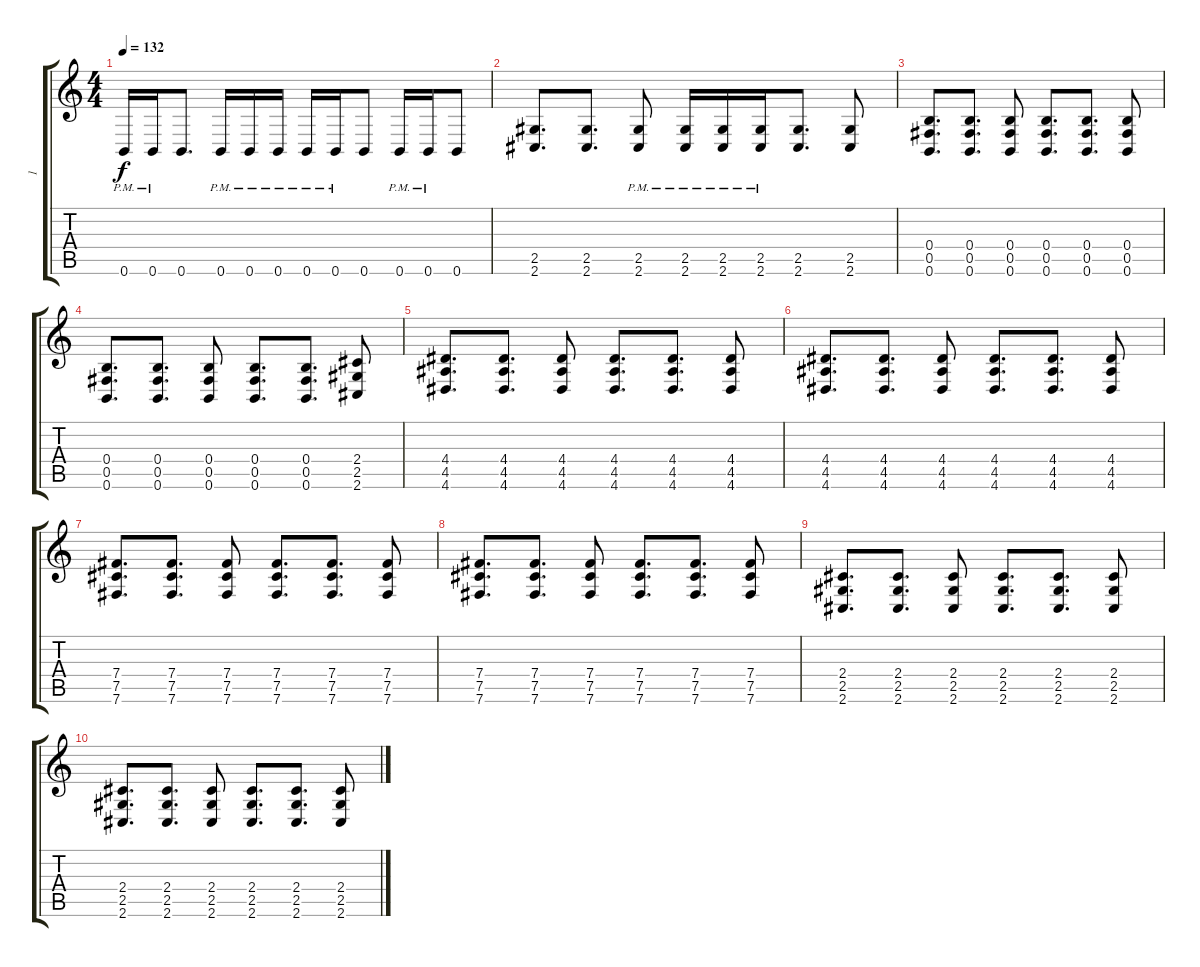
\track ("1" "1") {instrument distortionguitar}
\staff {score tabs}
\tuning (Db4 Ab3 E3 B2 Gb2 B1) {hide}
\ts (4 4)
\tempo 132
\clef g2
\ks c
0.6{pm}.16{dy f} 0.6{pm}.16 0.6.8{d} 0.6{pm}.16 0.6{pm}.16 0.6{pm}.16 0.6{pm}.16 0.6{pm}.16 0.6.8 0.6{pm}.16 0.6{pm}.16 0.6.8 |
(2.5 2.6).8{d} (2.5 2.6).8{d} (2.5{pm} 2.6{pm}).8 (2.5{pm} 2.6{pm}).16 (2.5{pm} 2.6{pm}).16 (2.5{pm} 2.6{pm}).16 (2.5 2.6).8{d} (2.5 2.6).8 |
(0.4 0.5 0.6).8{d} (0.4 0.5 0.6).8{d} (0.4 0.5 0.6).8 (0.4 0.5 0.6).8{d} (0.4 0.5 0.6).8{d} (0.4 0.5 0.6).8 |
(0.4 0.5 0.6).8{d} (0.4 0.5 0.6).8{d} (0.4 0.5 0.6).8 (0.4 0.5 0.6).8{d} (0.4 0.5 0.6).8{d} (2.4 2.5 2.6).8 |
(4.4 4.5 4.6).8{d} (4.4 4.5 4.6).8{d} (4.4 4.5 4.6).8 (4.4 4.5 4.6).8{d} (4.4 4.5 4.6).8{d} (4.4 4.5 4.6).8 |
(4.4 4.5 4.6).8{d} (4.4 4.5 4.6).8{d} (4.4 4.5 4.6).8 (4.4 4.5 4.6).8{d} (4.4 4.5 4.6).8{d} (4.4 4.5 4.6).8 |
(7.4 7.5 7.6).8{d} (7.4 7.5 7.6).8{d} (7.4 7.5 7.6).8 (7.4 7.5 7.6).8{d} (7.4 7.5 7.6).8{d} (7.4 7.5 7.6).8 |
(7.4 7.5 7.6).8{d} (7.4 7.5 7.6).8{d} (7.4 7.5 7.6).8 (7.4 7.5 7.6).8{d} (7.4 7.5 7.6).8{d} (7.4 7.5 7.6).8 |
(2.4 2.5 2.6).8{d} (2.4 2.5 2.6).8{d} (2.4 2.5 2.6).8 (2.4 2.5 2.6).8{d} (2.4 2.5 2.6).8{d} (2.4 2.5 2.6).8 |
(2.4 2.5 2.6).8{d} (2.4 2.5 2.6).8{d} (2.4 2.5 2.6).8 (2.4 2.5 2.6).8{d} (2.4 2.5 2.6).8{d} (2.4 2.5 2.6).8
